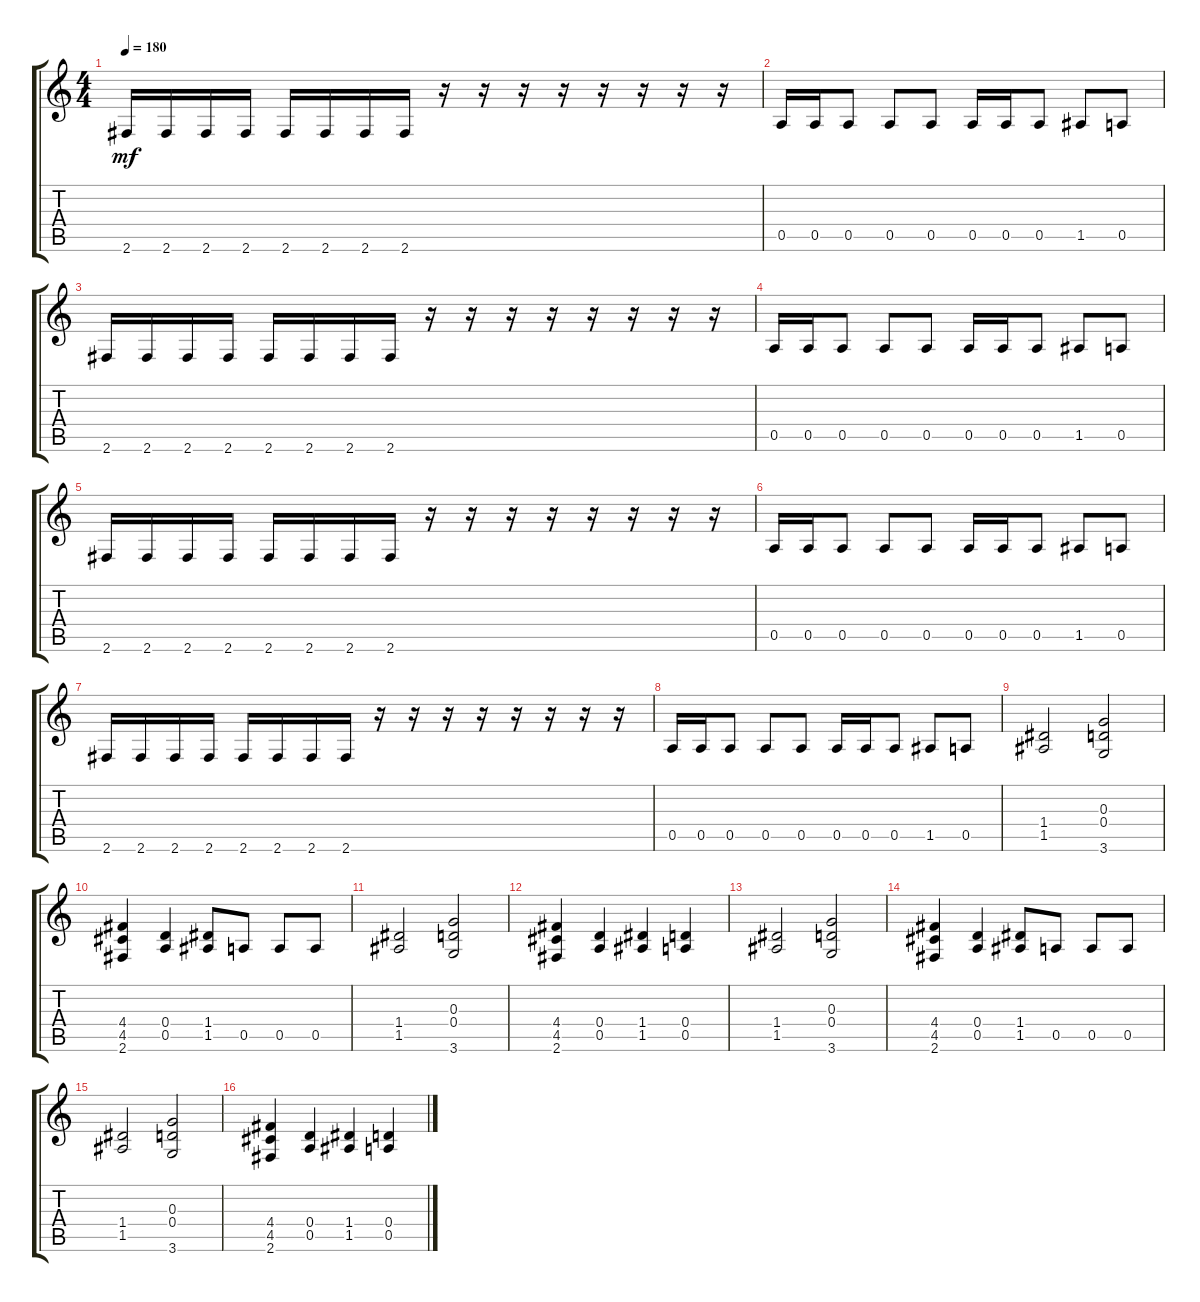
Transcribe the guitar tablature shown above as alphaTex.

\track "" {instrument distortionguitar}
\staff {score tabs}
\tuning (E4 B3 G3 D3 A2 E2) {hide}
\ts (4 4)
\tempo 180
\clef g2
\ks c
2.6.16{dy mf} 2.6.16 2.6.16 2.6.16 2.6.16 2.6.16 2.6.16 2.6.16 r.16 r.16 r.16 r.16 r.16 r.16 r.16 r.16 |
0.5.16 0.5.16 0.5.8 0.5.8 0.5.8 0.5.16 0.5.16 0.5.8 1.5.8 0.5.8 |
2.6.16 2.6.16 2.6.16 2.6.16 2.6.16 2.6.16 2.6.16 2.6.16 r.16 r.16 r.16 r.16 r.16 r.16 r.16 r.16 |
0.5.16 0.5.16 0.5.8 0.5.8 0.5.8 0.5.16 0.5.16 0.5.8 1.5.8 0.5.8 |
2.6.16 2.6.16 2.6.16 2.6.16 2.6.16 2.6.16 2.6.16 2.6.16 r.16 r.16 r.16 r.16 r.16 r.16 r.16 r.16 |
0.5.16 0.5.16 0.5.8 0.5.8 0.5.8 0.5.16 0.5.16 0.5.8 1.5.8 0.5.8 |
2.6.16 2.6.16 2.6.16 2.6.16 2.6.16 2.6.16 2.6.16 2.6.16 r.16 r.16 r.16 r.16 r.16 r.16 r.16 r.16 |
0.5.16 0.5.16 0.5.8 0.5.8 0.5.8 0.5.16 0.5.16 0.5.8 1.5.8 0.5.8 |
(1.4 1.5).2 (0.3 0.4 3.6).2 |
(4.4 4.5 2.6).4 (0.4 0.5).4 (1.4 1.5).8 0.5.8 0.5.8 0.5.8 |
(1.4 1.5).2 (0.3 0.4 3.6).2 |
(4.4 4.5 2.6).4 (0.4 0.5).4 (1.4 1.5).4 (0.4 0.5).4 |
(1.4 1.5).2 (0.3 0.4 3.6).2 |
(4.4 4.5 2.6).4 (0.4 0.5).4 (1.4 1.5).8 0.5.8 0.5.8 0.5.8 |
(1.4 1.5).2 (0.3 0.4 3.6).2 |
(4.4 4.5 2.6).4 (0.4 0.5).4 (1.4 1.5).4 (0.4 0.5).4
